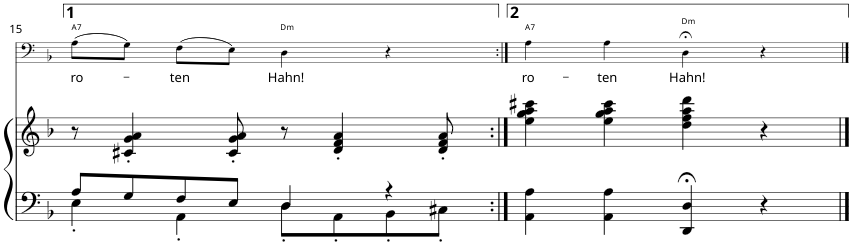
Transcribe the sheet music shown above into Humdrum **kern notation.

**kern	**kern	**kern	**text	**harte
*part2	*part2	*part1	*part1	*part1
*staff3	*staff2	*staff1	*staff1	*
*I"Piano	*	*I"Voice	*	*
*I'Pno	*	*	*	*
!!LO:PB:g=z
*clefF4	*clefG2	*clefF4	*	*
*k[b-]	*k[b-]	*k[b-]	*	*
*F:	*F:	*F:	*	*
*M4/4	*M4/4	*M4/4	*	*
=15	=15	=15	=15	=15
*^	*	*	*	*
!	!	!	!	!LO:LY:b	!LO:H:kt=7
8A/L	4E'\	8r	(8A\L	ro-	A:7
8G/	.	4c#X/' 4g/' 4a/'	8G\J)	.	.
!	!	!	!	!LO:LY:b	!
8F/	4AA'\	.	(8F\L	-ten	.
8E/J	.	8c#/' 8g/' 8a/'	8E\J)	.	.
!	!	!	!	!LO:LY:b	!LO:H:kt=m
4D/	8D'\L	8r	4D\	Hahn!	D:min
.	8AA'\	4d/' 4f/' 4a/'	.	.	.
4r	8BB-'\	.	4r	.	.
.	8C#X'\J	8d/' 8f/' 8a/'	.	.	.
=16:|!	=16:|!	=16:|!	=16:|!	=16:|!	=16:|!
!	!	!	!	!LO:LY:b	!LO:H:kt=7
*v	*v	*	*	*	*
4AA\ 4A\	4ee\ 4gg\ 4aa\ 4ccc#X\	4A\	ro-	A:7
!	!	!	!LO:LY:b	!
4AA\ 4A\	4ee\ 4gg\ 4aa\ 4ccc#\	4A\	-ten	.
!	!	!	!LO:LY:b	!LO:H:kt=m
4DD/;< 4D/;<	4dd\ 4ff\ 4aa\ 4ddd\	4D;<\	Hahn!	D:min
4r	4r	4r	.	.
==	==	==	==	==
*-	*-	*-	*-	*-
